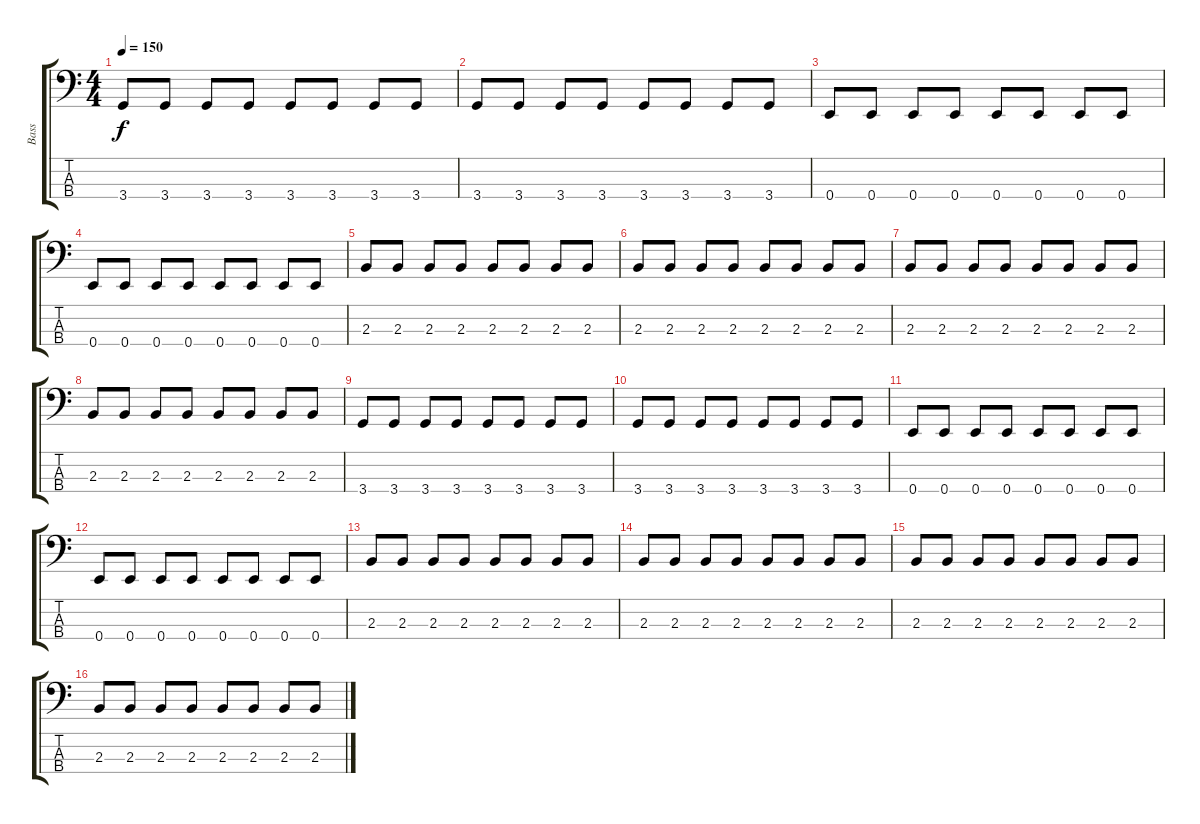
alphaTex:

\track ("Bass" "Bass") {instrument electricbasspick}
\staff {score tabs}
\tuning (G2 D2 A1 E1) {hide}
\ts (4 4)
\tempo 150
\clef f4
\ks c
3.4.8{dy f} 3.4.8 3.4.8 3.4.8 3.4.8 3.4.8 3.4.8 3.4.8 |
3.4.8 3.4.8 3.4.8 3.4.8 3.4.8 3.4.8 3.4.8 3.4.8 |
0.4.8 0.4.8 0.4.8 0.4.8 0.4.8 0.4.8 0.4.8 0.4.8 |
0.4.8 0.4.8 0.4.8 0.4.8 0.4.8 0.4.8 0.4.8 0.4.8 |
2.3.8 2.3.8 2.3.8 2.3.8 2.3.8 2.3.8 2.3.8 2.3.8 |
2.3.8 2.3.8 2.3.8 2.3.8 2.3.8 2.3.8 2.3.8 2.3.8 |
2.3.8 2.3.8 2.3.8 2.3.8 2.3.8 2.3.8 2.3.8 2.3.8 |
2.3.8 2.3.8 2.3.8 2.3.8 2.3.8 2.3.8 2.3.8 2.3.8 |
3.4.8 3.4.8 3.4.8 3.4.8 3.4.8 3.4.8 3.4.8 3.4.8 |
3.4.8 3.4.8 3.4.8 3.4.8 3.4.8 3.4.8 3.4.8 3.4.8 |
0.4.8 0.4.8 0.4.8 0.4.8 0.4.8 0.4.8 0.4.8 0.4.8 |
0.4.8 0.4.8 0.4.8 0.4.8 0.4.8 0.4.8 0.4.8 0.4.8 |
2.3.8 2.3.8 2.3.8 2.3.8 2.3.8 2.3.8 2.3.8 2.3.8 |
2.3.8 2.3.8 2.3.8 2.3.8 2.3.8 2.3.8 2.3.8 2.3.8 |
2.3.8 2.3.8 2.3.8 2.3.8 2.3.8 2.3.8 2.3.8 2.3.8 |
2.3.8 2.3.8 2.3.8 2.3.8 2.3.8 2.3.8 2.3.8 2.3.8
